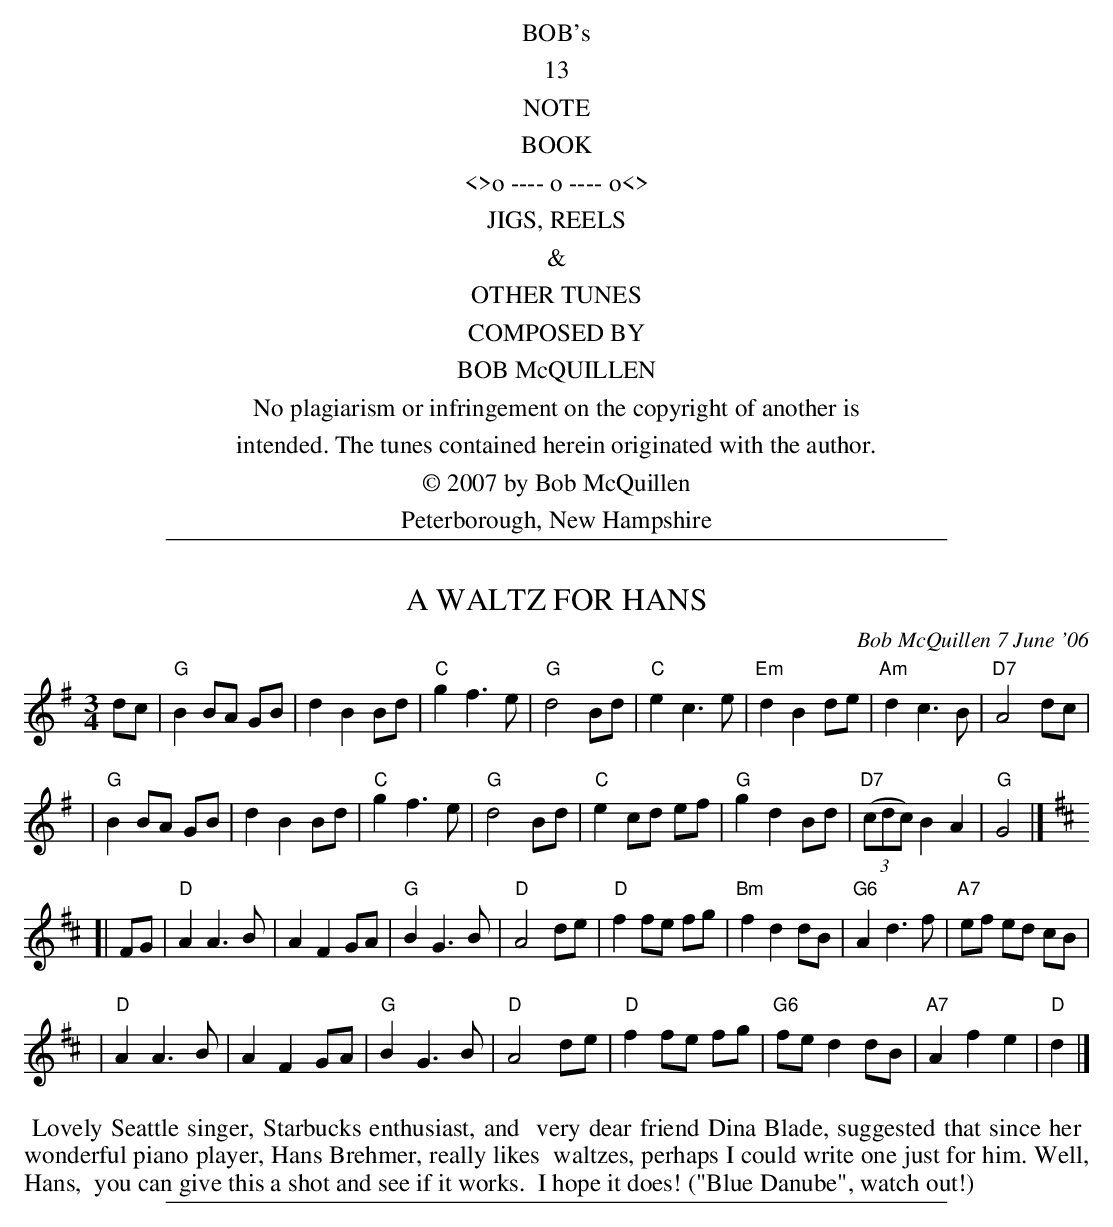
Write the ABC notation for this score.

X:1
T: A WALTZ FOR HANS
C: Bob McQuillen 7 June '06
M: 3/4
L: 1/8
K: G	% and D
dc \
| "G"B2 BA GB | d2 B2 Bd | "C"g2 f3 e | "G"d4 Bd | "C"e2 c3 e | "Em"d2 B2 de | "Am"d2 c3 B | "D7"A4 dc |
| "G"B2 BA GB | d2 B2 Bd | "C"g2 f3 e | "G"d4 Bd | "C"e2 cd ef | "G"g2 d2 Bd | "D7"(3(cdc) B2 A2 | "G"G4 |][K:D]
[| FG \
| "D"A2 A3 B | A2 F2 GA | "G"B2 G3 B | "D"A4 de | "D"f2 fe fg | "Bm"f2 d2 dB | "G6"A2 d3 f | "A7"ef ed cB |
| "D"A2 A3 B | A2 F2 GA | "G"B2 G3 B | "D"A4 de | "D"f2 fe fg | "G6"fe d2 dB | "A7"A2 f2 e2 | "D"d2 |]
